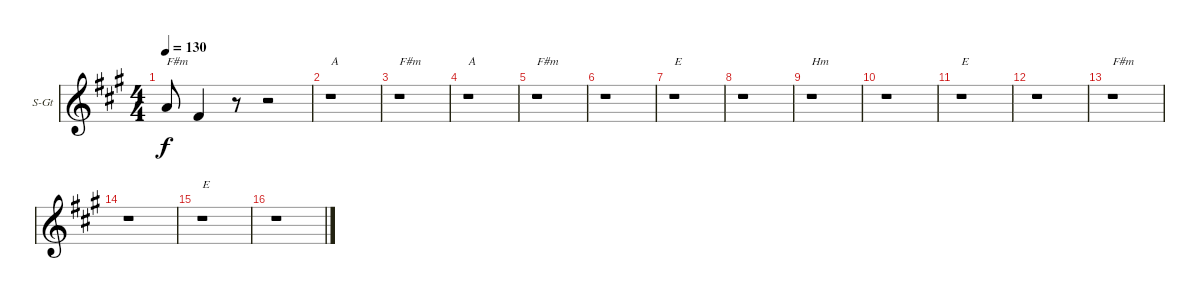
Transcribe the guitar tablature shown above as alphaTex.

\bracketExtendMode groupsimilarinstruments
\firstSystemTrackNameOrientation horizontal
\otherSystemsTrackNameOrientation horizontal
\track ("VOCAL" "S-Gt") {instrument accordion}
\staff {score}
\tuning (E4 B3 G3 D3 A2 E2)
\displaytranspose 12
\ts (4 4)
\tempo 130
\clef g2
\ks f#minor
2.3.8{txt "F#m" dy f} 4.4.4 r.8 r.2 |
r.1{txt "A"} |
r.1{txt "F#m"} |
r.1{txt "A"} |
r.1{txt "F#m"} |
r.1 |
r.1{txt "E"} |
r.1 |
r.1{txt "Hm"} |
r.1 |
r.1{txt "E"} |
r.1 |
r.1{txt "F#m"} |
r.1 |
r.1{txt "E"} |
r.1
